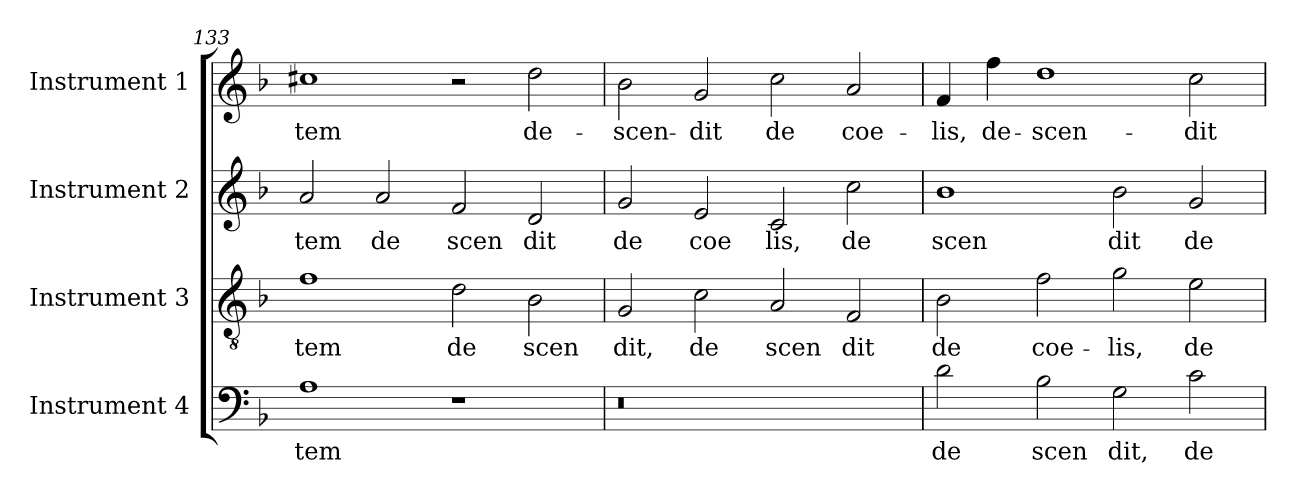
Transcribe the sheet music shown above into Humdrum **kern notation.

**kern	**text	**kern	**text	**kern	**text	**kern	**text
*part4	*part4	*part3	*part3	*part2	*part2	*part1	*part1
*staff4	*staff4	*staff3	*staff3	*staff2	*staff2	*staff1	*staff1
*I"Instrument 4	*	*I"Instrument 3	*	*I"Instrument 2	*	*I"Instrument 1	*
*clefF4	*	*clefGv2	*	*clefG2	*	*clefG2	*
*k[b-]	*	*k[b-]	*	*k[b-]	*	*k[b-]	*
*F:	*	*F:	*	*F:	*	*F:	*
=133	=133	=133	=133	=133	=133	=133	=133
!	!LO:LY:b:cj	!	!LO:LY:b:cj	!	!LO:LY:b:cj	!	!LO:LY:b:cj
1A	tem	1f	tem	2a/	tem	1cc#X	-tem
!	!	!	!	!	!LO:LY:b:cj	!	!
.	.	.	.	2a/	de	.	.
!	!	!	!LO:LY:b:cj	!	!LO:LY:b:cj	!	!
1r	.	2d\	de	2f/	scen	2r	.
!	!	!	!LO:LY:b:cj	!	!LO:LY:b:cj	!	!LO:LY:b:cj
.	.	2B-\	scen	2d/	dit	2dd\	de-
=134	=134	=134	=134	=134	=134	=134	=134
!	!	!	!LO:LY:b:cj	!	!LO:LY:b:cj	!	!LO:LY:b:cj
0r	.	2G/	dit,	2g/	de	2b-\	-scen-
!	!	!	!LO:LY:b:cj	!	!LO:LY:b:cj	!	!LO:LY:b:cj
.	.	2c\	de	2e/	coe	2g/	-dit
!	!	!	!LO:LY:b:cj	!	!LO:LY:b:cj	!	!LO:LY:b:cj
.	.	2A/	scen	2c/	lis,	2cc\	de
!	!	!	!LO:LY:b:cj	!	!LO:LY:b:cj	!	!LO:LY:b:cj
.	.	2F/	dit	2cc\	de	2a/	coe-
!!LO:PB:g=z
=135	=135	=135	=135	=135	=135	=135	=135
!	!LO:LY:b:cj	!	!LO:LY:b:cj	!	!LO:LY:b:cj	!	!LO:LY:b:cj
2d\	de	2B-\	de	1b-	scen	4f/	-lis,
!	!	!	!	!	!	!	!LO:LY:b:cj
.	.	.	.	.	.	4ff\	de-
!	!LO:LY:b:cj	!	!LO:LY:b:cj	!	!	!	!LO:LY:b:cj
2B-\	scen	2f\	coe-	.	.	1dd	-scen-
!	!LO:LY:b:cj	!	!LO:LY:b:cj	!	!LO:LY:b:cj	!	!
2G\	dit,	2g\	-lis,	2b-\	dit	.	.
!	!LO:LY:b:cj	!	!LO:LY:b:cj	!	!LO:LY:b:cj	!	!LO:LY:b:cj
2c\	de	2e\	de-	2g/	de	2cc\	-dit
=	=	=	=	=	=	=	=
*-	*-	*-	*-	*-	*-	*-	*-
